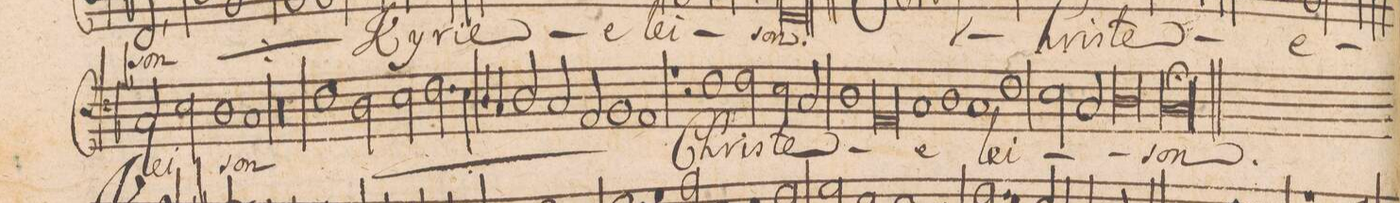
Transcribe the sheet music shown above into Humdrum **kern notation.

**kern	**text
*I"BASSVS.	*
*clefF4	*
*k[b-]	*
*met(c|)	*
*M2/1	*
2C/	lei-
2E\	.
1D\	.
=37-	=37-
1C/	-son
00r	.
=38-	=38-
=39-	=39-
*	*ij
1F\	Chri-
=40-	=40-
2D\	-ste
2E\	.
2.F\	e-
4E\	.
=41-	=41-
4D/	.
4C/	.
2D/	.
2C/	.
2AA/	.
=42-	=42-
1BB-/	-lei-
1AA/	-son
*	*Xij
=43-	=43-
1rA	.
2r	.
1F\	Chri-
=44-	=44-
2F\	-ste
2E\	.
2C/	.
=45-	=45-
1D\	.
0AA/	.
=46-	=46-
1C/	e-
=47-	=47-
1D\	.
1C/	.
=48-	=48-
1F\	lei-
2E\	.
2C/	.
=49-	=49-
0D\	.
=50-	=50-
0C/;	-son.
=51||	=51||
*M2/1	*
*met(c|)	*
*-	*-
